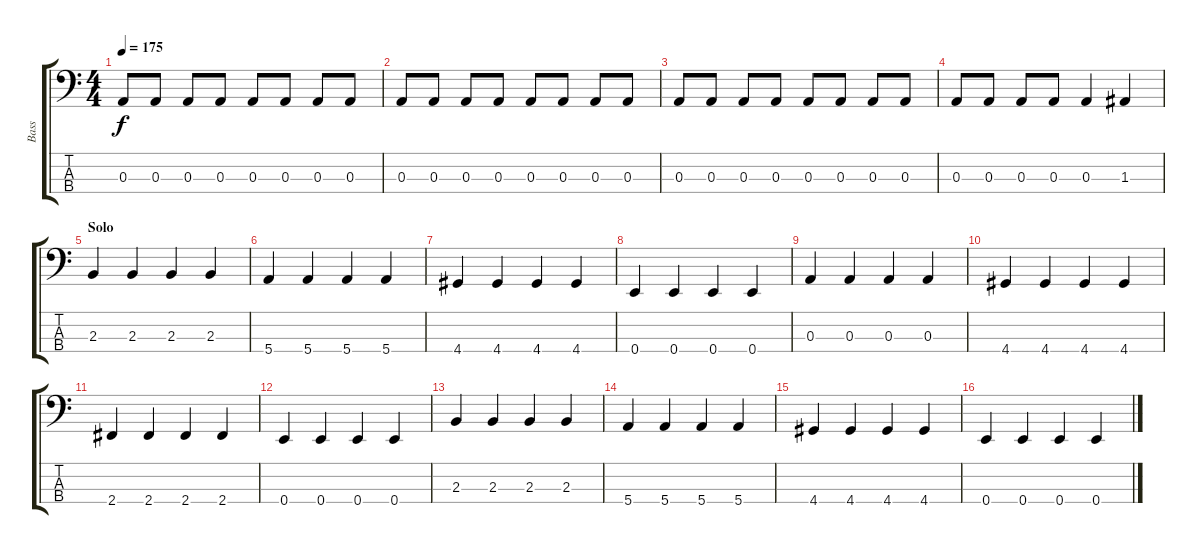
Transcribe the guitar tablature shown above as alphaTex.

\track ("Bass" "Bass") {instrument electricbassfinger}
\staff {score tabs}
\tuning (G2 D2 A1 E1) {hide}
\ts (4 4)
\tempo 175
\clef f4
\ks c
0.3.8{dy f} 0.3.8 0.3.8 0.3.8 0.3.8 0.3.8 0.3.8 0.3.8 |
0.3.8 0.3.8 0.3.8 0.3.8 0.3.8 0.3.8 0.3.8 0.3.8 |
0.3.8 0.3.8 0.3.8 0.3.8 0.3.8 0.3.8 0.3.8 0.3.8 |
0.3.8 0.3.8 0.3.8 0.3.8 0.3.4 1.3.4 |
\section ("" "Solo")
2.3.4 2.3.4 2.3.4 2.3.4 |
5.4.4 5.4.4 5.4.4 5.4.4 |
4.4.4 4.4.4 4.4.4 4.4.4 |
0.4.4 0.4.4 0.4.4 0.4.4 |
0.3.4 0.3.4 0.3.4 0.3.4 |
4.4.4 4.4.4 4.4.4 4.4.4 |
2.4.4 2.4.4 2.4.4 2.4.4 |
0.4.4 0.4.4 0.4.4 0.4.4 |
2.3.4 2.3.4 2.3.4 2.3.4 |
5.4.4 5.4.4 5.4.4 5.4.4 |
4.4.4 4.4.4 4.4.4 4.4.4 |
0.4.4 0.4.4 0.4.4 0.4.4
